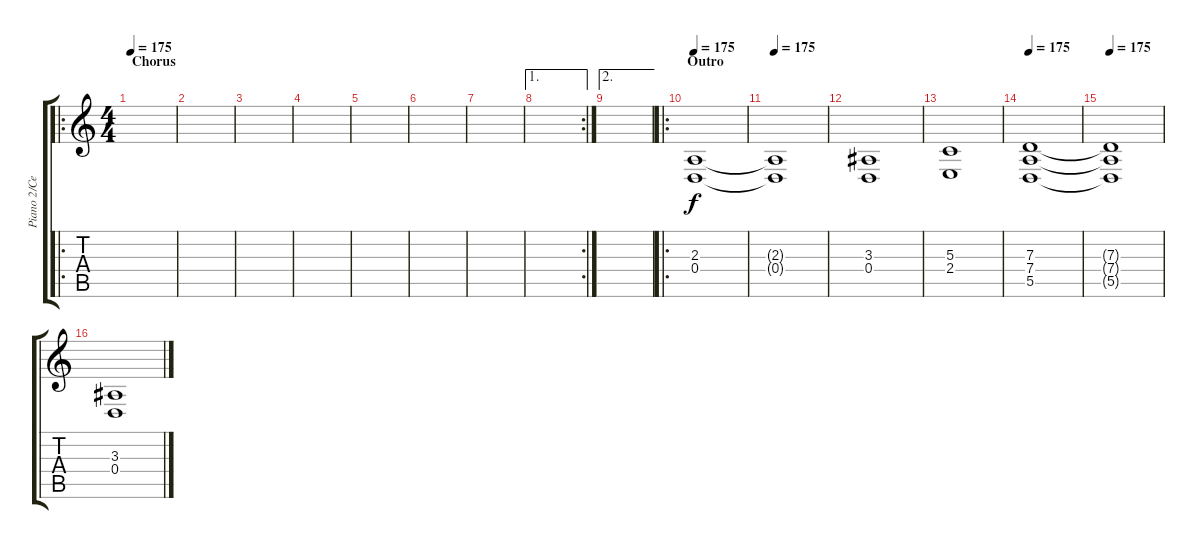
\track ("Piano 2/Cello" "Piano 2/Ce") {instrument acousticgrandpiano}
\staff {score tabs}
\tuning (E4 B3 G3 D3 A2 E2) {hide}
\ro
\ts (4 4)
\section ("" "Chorus")
\tempo 175
\clef g2
\ks c
|
|
|
|
|
|
|
\ae 1
\rc 2
|
\ae 2
|
\ro
\section ("" "Outro")
\tempo 175
(2.3 0.4).1{volume 10 instrument acousticgrandpiano} |
\tempo 175
(2.3{t} 0.4{t}).1 |
(3.3 0.4).1 |
(5.3 2.4).1 |
\tempo 175
(7.3 7.4 5.5).1 |
\tempo 175
(7.3{t} 7.4{t} 5.5{t}).1 |
(3.3 0.4).1
